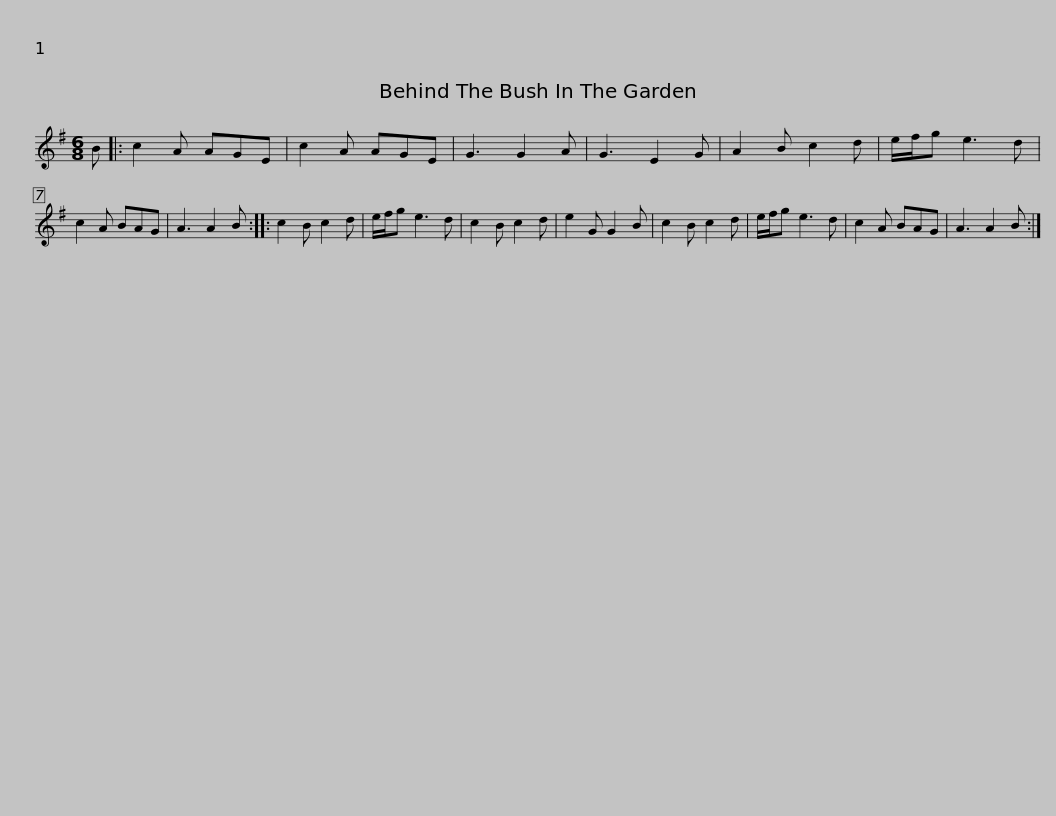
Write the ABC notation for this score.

X:1
L:1/8
M:6/8
I:linebreak $
K:G
V:1 treble
V:1
 B |: c2 A AGE | c2 A AGE | G3 G2 A | G3 E2 G | %5
 A2 B c2 d | e/f/g e3 d | c2 A BAG | A3 A2 B ::$ c2 B c2 d | %10
 e/f/g e3 d | c2 B c2 d | e2 G G2 B | c2 B c2 d | e/f/g e3 d | %15
 c2 A BAG | A3 A2 B :| %17
